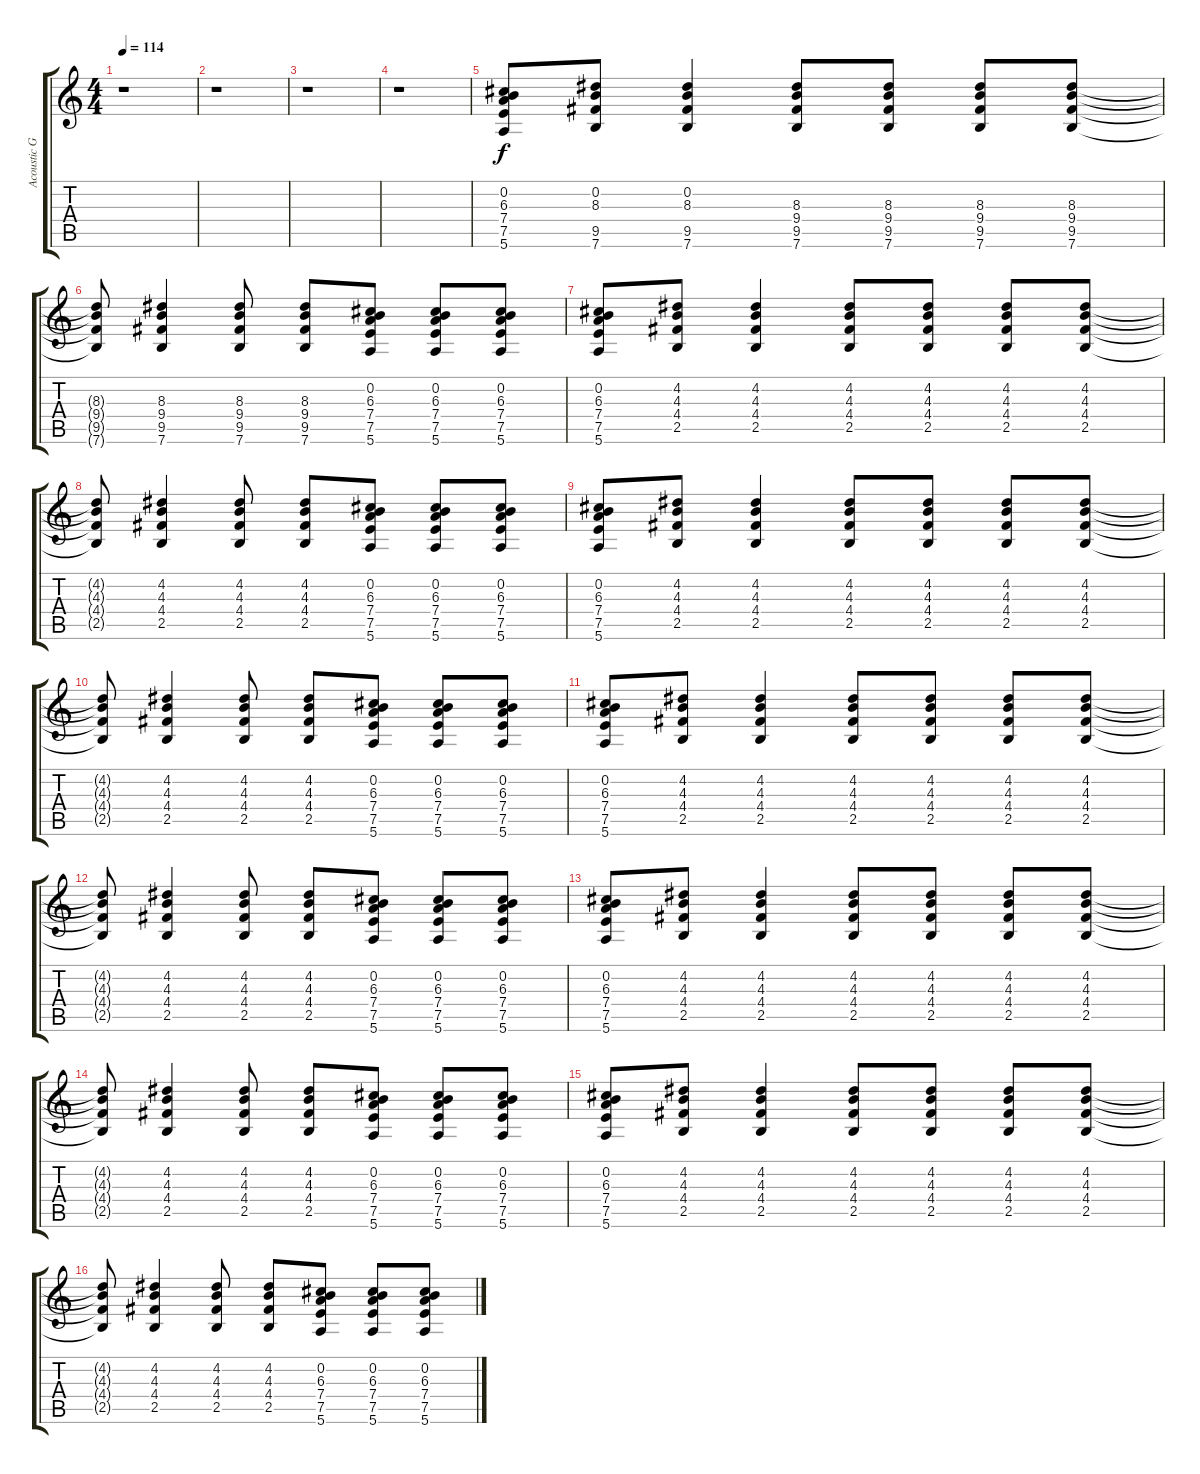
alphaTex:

\track ("Acoustic Guitar     " "Acoustic G") {instrument acousticguitarsteel}
\staff {score tabs}
\tuning (E4 B3 G3 D3 A2 E2) {hide}
\ts (4 4)
\tempo 114
\clef g2
\ks c
r.1{dy f instrument acousticguitarsteel} |
r.1 |
r.1 |
r.1 |
(0.2 6.3 7.4 7.5 5.6).8 (0.2 8.3 9.5 7.6).8 (0.2 8.3 9.5 7.6).4 (8.3 9.4 9.5 7.6).8 (8.3 9.4 9.5 7.6).8 (8.3 9.4 9.5 7.6).8 (8.3 9.4 9.5 7.6).8 |
(8.3{t} 9.4{t} 9.5{t} 7.6{t}).8 (8.3 9.4 9.5 7.6).4 (8.3 9.4 9.5 7.6).8 (8.3 9.4 9.5 7.6).8 (0.2 6.3 7.4 7.5 5.6).8 (0.2 6.3 7.4 7.5 5.6).8 (0.2 6.3 7.4 7.5 5.6).8 |
(0.2 6.3 7.4 7.5 5.6).8 (4.2 4.3 4.4 2.5).8 (4.2 4.3 4.4 2.5).4 (4.2 4.3 4.4 2.5).8 (4.2 4.3 4.4 2.5).8 (4.2 4.3 4.4 2.5).8 (4.2 4.3 4.4 2.5).8 |
(4.2{t} 4.3{t} 4.4{t} 2.5{t}).8 (4.2 4.3 4.4 2.5).4 (4.2 4.3 4.4 2.5).8 (4.2 4.3 4.4 2.5).8 (0.2 6.3 7.4 7.5 5.6).8 (0.2 6.3 7.4 7.5 5.6).8 (0.2 6.3 7.4 7.5 5.6).8 |
(0.2 6.3 7.4 7.5 5.6).8 (4.2 4.3 4.4 2.5).8 (4.2 4.3 4.4 2.5).4 (4.2 4.3 4.4 2.5).8 (4.2 4.3 4.4 2.5).8 (4.2 4.3 4.4 2.5).8 (4.2 4.3 4.4 2.5).8 |
(4.2{t} 4.3{t} 4.4{t} 2.5{t}).8 (4.2 4.3 4.4 2.5).4 (4.2 4.3 4.4 2.5).8 (4.2 4.3 4.4 2.5).8 (0.2 6.3 7.4 7.5 5.6).8 (0.2 6.3 7.4 7.5 5.6).8 (0.2 6.3 7.4 7.5 5.6).8 |
(0.2 6.3 7.4 7.5 5.6).8 (4.2 4.3 4.4 2.5).8 (4.2 4.3 4.4 2.5).4 (4.2 4.3 4.4 2.5).8 (4.2 4.3 4.4 2.5).8 (4.2 4.3 4.4 2.5).8 (4.2 4.3 4.4 2.5).8 |
(4.2{t} 4.3{t} 4.4{t} 2.5{t}).8 (4.2 4.3 4.4 2.5).4 (4.2 4.3 4.4 2.5).8 (4.2 4.3 4.4 2.5).8 (0.2 6.3 7.4 7.5 5.6).8 (0.2 6.3 7.4 7.5 5.6).8 (0.2 6.3 7.4 7.5 5.6).8 |
(0.2 6.3 7.4 7.5 5.6).8 (4.2 4.3 4.4 2.5).8 (4.2 4.3 4.4 2.5).4 (4.2 4.3 4.4 2.5).8 (4.2 4.3 4.4 2.5).8 (4.2 4.3 4.4 2.5).8 (4.2 4.3 4.4 2.5).8 |
(4.2{t} 4.3{t} 4.4{t} 2.5{t}).8 (4.2 4.3 4.4 2.5).4 (4.2 4.3 4.4 2.5).8 (4.2 4.3 4.4 2.5).8 (0.2 6.3 7.4 7.5 5.6).8 (0.2 6.3 7.4 7.5 5.6).8 (0.2 6.3 7.4 7.5 5.6).8 |
(0.2 6.3 7.4 7.5 5.6).8 (4.2 4.3 4.4 2.5).8 (4.2 4.3 4.4 2.5).4 (4.2 4.3 4.4 2.5).8 (4.2 4.3 4.4 2.5).8 (4.2 4.3 4.4 2.5).8 (4.2 4.3 4.4 2.5).8 |
(4.2{t} 4.3{t} 4.4{t} 2.5{t}).8 (4.2 4.3 4.4 2.5).4 (4.2 4.3 4.4 2.5).8 (4.2 4.3 4.4 2.5).8 (0.2 6.3 7.4 7.5 5.6).8 (0.2 6.3 7.4 7.5 5.6).8 (0.2 6.3 7.4 7.5 5.6).8
